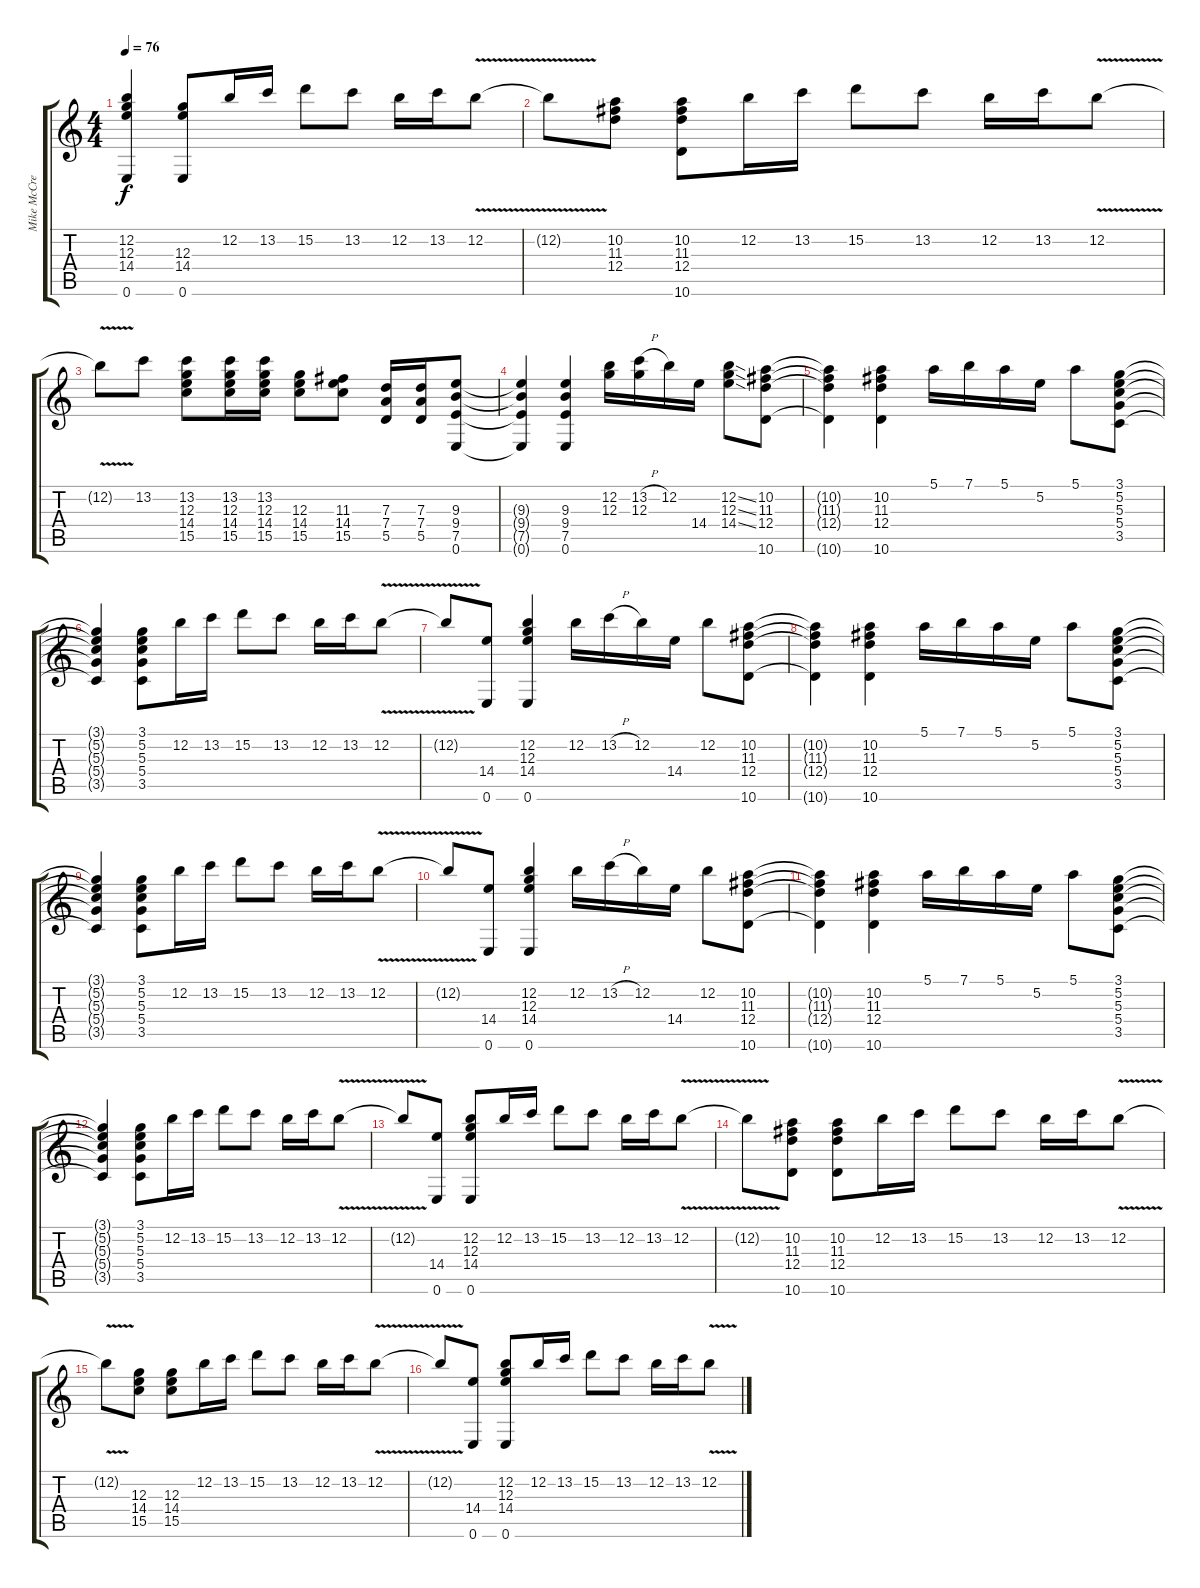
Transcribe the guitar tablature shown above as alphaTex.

\track ("Mike McCready (Guitar)" "Mike McCre") {instrument overdrivenguitar}
\staff {score tabs}
\tuning (E4 B3 G3 D3 A2 E2) {hide}
\ts (4 4)
\tempo 76
\clef g2
\ks c
(12.2{t} 12.3{t} 14.4{t} 0.6{t}).4{dy f} (12.3 14.4 0.6).8 12.2.16 13.2.16 15.2.8 13.2.8 12.2.16 13.2.16 12.2{v}.8 |
12.2{v t}.8 (10.2 11.3 12.4).8 (10.2 11.3 12.4 10.6).8 12.2.16 13.2.16 15.2.8 13.2.8 12.2.16 13.2.16 12.2{v}.8 |
12.2{v t}.8 13.2.8 (13.2 12.3 14.4 15.5).8 (13.2 12.3 14.4 15.5).16 (13.2 12.3 14.4 15.5).16 (12.3 14.4 15.5).8 (11.3 14.4 15.5).8 (7.3 7.4 5.5).16 (7.3 7.4 5.5).16 (9.3 9.4 7.5 0.6).8 |
(9.3{t} 9.4{t} 7.5{t} 0.6{t}).4 (9.3 9.4 7.5 0.6).4 (12.2 12.3).16 (13.2{h} 12.3).16 12.2.16 14.4.16 (12.2{ss} 12.3{ss} 14.4{ss}).8 (10.2 11.3 12.4 10.6).8 |
(10.2{t} 11.3{t} 12.4{t} 10.6{t}).4 (10.2 11.3 12.4 10.6).4 5.1.16 7.1.16 5.1.16 5.2.16 5.1.8 (3.1 5.2 5.3 5.4 3.5).8 |
(3.1{t} 5.2{t} 5.3{t} 5.4{t} 3.5{t}).4 (3.1 5.2 5.3 5.4 3.5).8 12.2.16 13.2.16 15.2.8 13.2.8 12.2.16 13.2.16 12.2{v}.8 |
12.2{v t}.8 (14.4 0.6).8 (12.2 12.3 14.4 0.6).4 12.2.16 13.2{h}.16 12.2.16 14.4.16 12.2.8 (10.2 11.3 12.4 10.6).8 |
(10.2{t} 11.3{t} 12.4{t} 10.6{t}).4 (10.2 11.3 12.4 10.6).4 5.1.16 7.1.16 5.1.16 5.2.16 5.1.8 (3.1 5.2 5.3 5.4 3.5).8 |
(3.1{t} 5.2{t} 5.3{t} 5.4{t} 3.5{t}).4 (3.1 5.2 5.3 5.4 3.5).8 12.2.16 13.2.16 15.2.8 13.2.8 12.2.16 13.2.16 12.2{v}.8 |
12.2{v t}.8 (14.4 0.6).8 (12.2 12.3 14.4 0.6).4 12.2.16 13.2{h}.16 12.2.16 14.4.16 12.2.8 (10.2 11.3 12.4 10.6).8 |
(10.2{t} 11.3{t} 12.4{t} 10.6{t}).4 (10.2 11.3 12.4 10.6).4 5.1.16 7.1.16 5.1.16 5.2.16 5.1.8 (3.1 5.2 5.3 5.4 3.5).8 |
(3.1{t} 5.2{t} 5.3{t} 5.4{t} 3.5{t}).4 (3.1 5.2 5.3 5.4 3.5).8 12.2.16 13.2.16 15.2.8 13.2.8 12.2.16 13.2.16 12.2{v}.8 |
12.2{v t}.8 (14.4 0.6).8 (12.2 12.3 14.4 0.6).8 12.2.16 13.2.16 15.2.8 13.2.8 12.2.16 13.2.16 12.2{v}.8 |
12.2{v t}.8 (10.2 11.3 12.4 10.6).8 (10.2 11.3 12.4 10.6).8 12.2.16 13.2.16 15.2.8 13.2.8 12.2.16 13.2.16 12.2{v}.8 |
12.2{v t}.8 (12.3 14.4 15.5).8 (12.3 14.4 15.5).8 12.2.16 13.2.16 15.2.8 13.2.8 12.2.16 13.2.16 12.2{v}.8 |
12.2{v t}.8 (14.4 0.6).8 (12.2 12.3 14.4 0.6).8 12.2.16 13.2.16 15.2.8 13.2.8 12.2.16 13.2.16 12.2{v}.8
